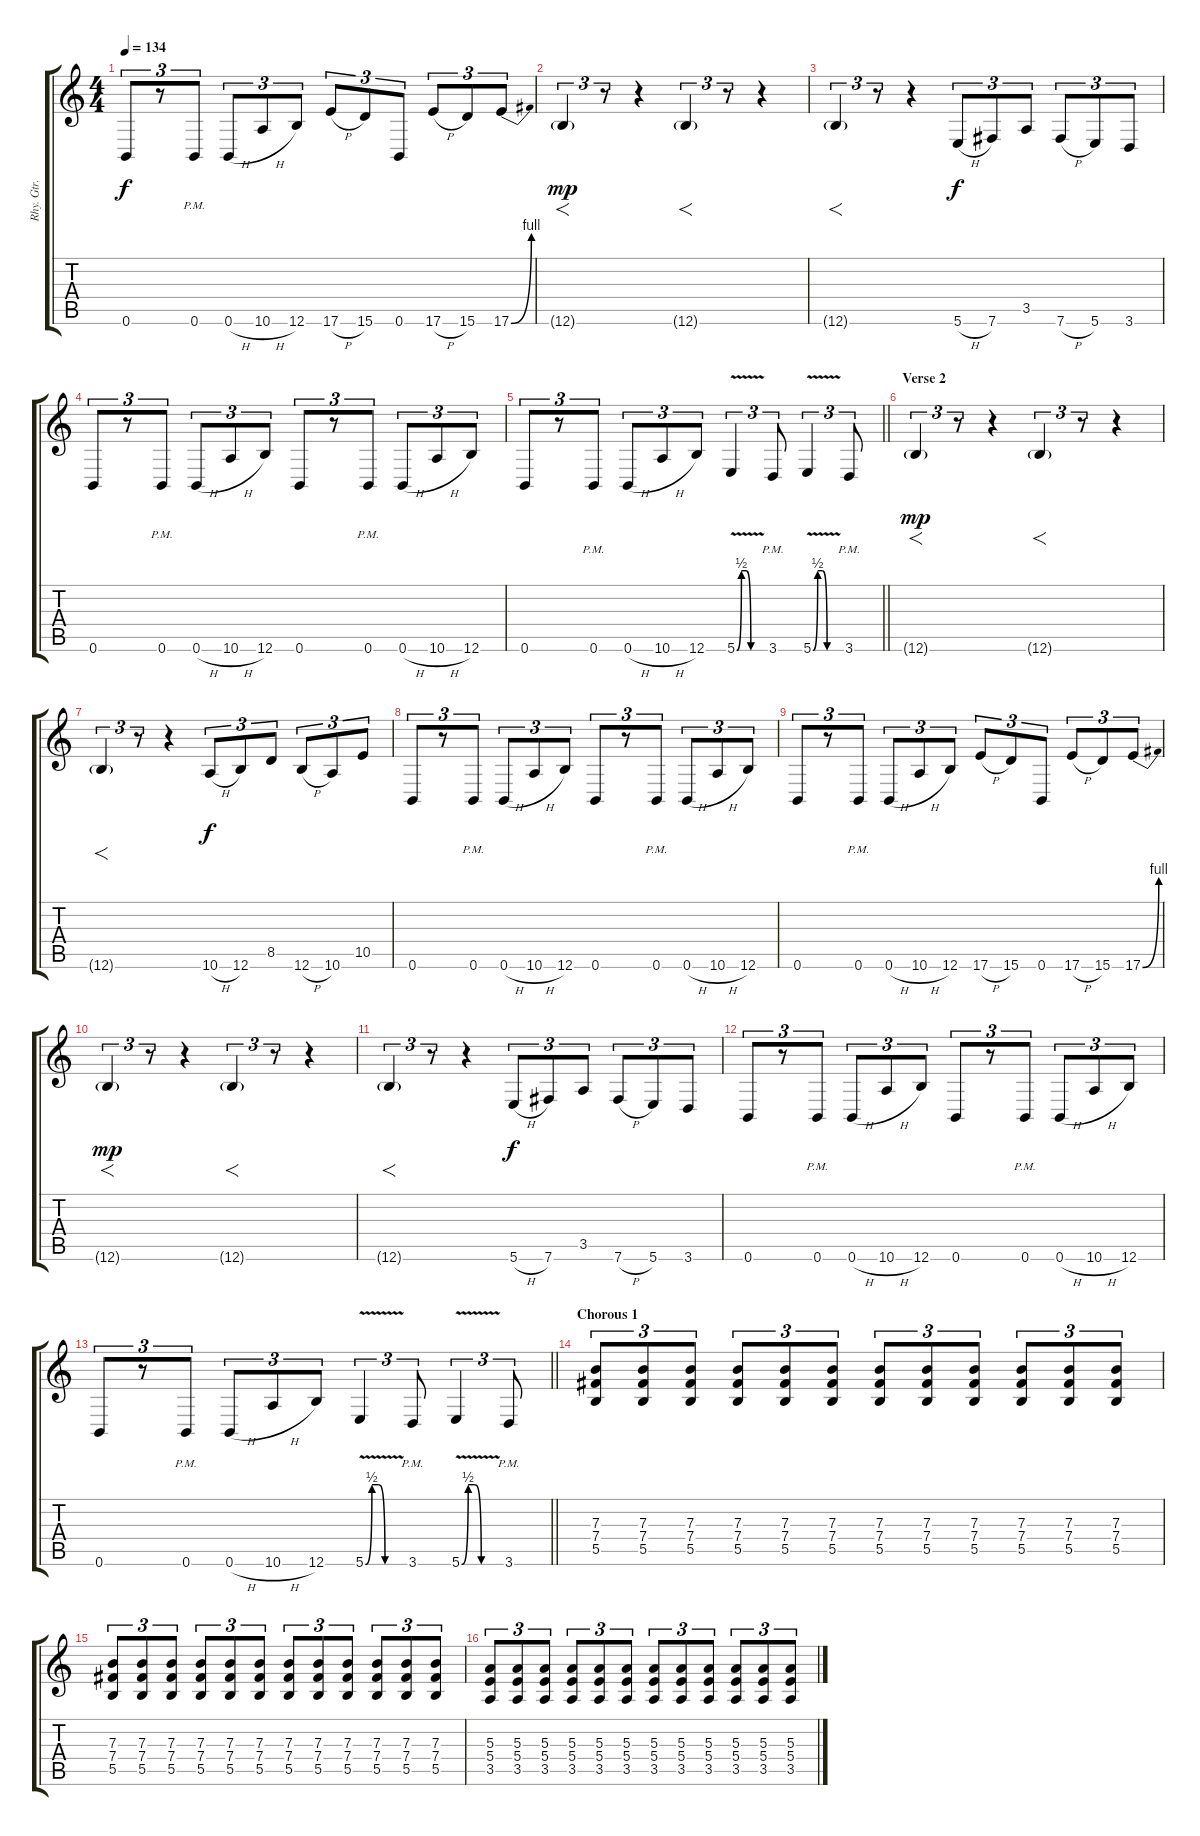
\track ("Rhy. Gtr. 1" "Rhy. Gtr. ") {instrument distortionguitar}
\staff {score tabs}
\tuning (Db4 Ab3 E3 B2 Gb2 B1) {hide}
\ts (4 4)
\tempo 134
\clef g2
\ks c
0.6.8{tu (3 2) dy f} r.8{tu (3 2)} 0.6{pm}.8{tu (3 2)} 0.6{h}.8{tu (3 2)} 10.6{h}.8{tu (3 2)} 12.6.8{tu (3 2)} 17.6{h}.8{tu (3 2)} 15.6.8{tu (3 2)} 0.6.8{tu (3 2)} 17.6{h}.8{tu (3 2)} 15.6.8{tu (3 2)} 17.6{be (bend 0 0 60 4)}.8{tu (3 2)} |
12.6{g}.4{f tu (3 2) dy mp} r.8{tu (3 2)} r.4 12.6{g}.4{f tu (3 2)} r.8{tu (3 2)} r.4 |
12.6{g}.4{f tu (3 2)} r.8{tu (3 2)} r.4 5.6{h}.8{tu (3 2) dy f} 7.6.8{tu (3 2)} 3.5.8{tu (3 2)} 7.6{h}.8{tu (3 2)} 5.6.8{tu (3 2)} 3.6.8{tu (3 2)} |
0.6.8{tu (3 2)} r.8{tu (3 2)} 0.6{pm}.8{tu (3 2)} 0.6{h}.8{tu (3 2)} 10.6{h}.8{tu (3 2)} 12.6.8{tu (3 2)} 0.6.8{tu (3 2)} r.8{tu (3 2)} 0.6{pm}.8{tu (3 2)} 0.6{h}.8{tu (3 2)} 10.6{h}.8{tu (3 2)} 12.6.8{tu (3 2)} |
\barLineRight lightlight
0.6.8{tu (3 2)} r.8{tu (3 2)} 0.6{pm}.8{tu (3 2)} 0.6{h}.8{tu (3 2)} 10.6{h}.8{tu (3 2)} 12.6.8{tu (3 2)} 5.6{be (custom 0 0 10 2 20 2 30 0 60 0) v}.4{tu (3 2)} 3.6{pm}.8{tu (3 2)} 5.6{be (custom 0 0 10 2 20 2 30 0 60 0) v}.4{tu (3 2)} 3.6{pm}.8{tu (3 2)} |
\section ("" "Verse 2")
12.6{g}.4{f tu (3 2) dy mp} r.8{tu (3 2)} r.4 12.6{g}.4{f tu (3 2)} r.8{tu (3 2)} r.4 |
12.6{g}.4{f tu (3 2)} r.8{tu (3 2)} r.4 10.6{h}.8{tu (3 2) dy f} 12.6.8{tu (3 2)} 8.5.8{tu (3 2)} 12.6{h}.8{tu (3 2)} 10.6.8{tu (3 2)} 10.5.8{tu (3 2)} |
0.6.8{tu (3 2)} r.8{tu (3 2)} 0.6{pm}.8{tu (3 2)} 0.6{h}.8{tu (3 2)} 10.6{h}.8{tu (3 2)} 12.6.8{tu (3 2)} 0.6.8{tu (3 2)} r.8{tu (3 2)} 0.6{pm}.8{tu (3 2)} 0.6{h}.8{tu (3 2)} 10.6{h}.8{tu (3 2)} 12.6.8{tu (3 2)} |
0.6.8{tu (3 2)} r.8{tu (3 2)} 0.6{pm}.8{tu (3 2)} 0.6{h}.8{tu (3 2)} 10.6{h}.8{tu (3 2)} 12.6.8{tu (3 2)} 17.6{h}.8{tu (3 2)} 15.6.8{tu (3 2)} 0.6.8{tu (3 2)} 17.6{h}.8{tu (3 2)} 15.6.8{tu (3 2)} 17.6{be (bend 0 0 60 4)}.8{tu (3 2)} |
12.6{g}.4{f tu (3 2) dy mp} r.8{tu (3 2)} r.4 12.6{g}.4{f tu (3 2)} r.8{tu (3 2)} r.4 |
12.6{g}.4{f tu (3 2)} r.8{tu (3 2)} r.4 5.6{h}.8{tu (3 2) dy f} 7.6.8{tu (3 2)} 3.5.8{tu (3 2)} 7.6{h}.8{tu (3 2)} 5.6.8{tu (3 2)} 3.6.8{tu (3 2)} |
0.6.8{tu (3 2)} r.8{tu (3 2)} 0.6{pm}.8{tu (3 2)} 0.6{h}.8{tu (3 2)} 10.6{h}.8{tu (3 2)} 12.6.8{tu (3 2)} 0.6.8{tu (3 2)} r.8{tu (3 2)} 0.6{pm}.8{tu (3 2)} 0.6{h}.8{tu (3 2)} 10.6{h}.8{tu (3 2)} 12.6.8{tu (3 2)} |
\barLineRight lightlight
0.6.8{tu (3 2)} r.8{tu (3 2)} 0.6{pm}.8{tu (3 2)} 0.6{h}.8{tu (3 2)} 10.6{h}.8{tu (3 2)} 12.6.8{tu (3 2)} 5.6{be (custom 0 0 10 2 20 2 30 0 60 0) v}.4{tu (3 2)} 3.6{pm}.8{tu (3 2)} 5.6{be (custom 0 0 10 2 20 2 30 0 60 0) v}.4{tu (3 2)} 3.6{pm}.8{tu (3 2)} |
\section ("" "Chorous 1")
(7.3 7.4 5.5).8{tu (3 2)} (7.3 7.4 5.5).8{tu (3 2)} (7.3 7.4 5.5).8{tu (3 2)} (7.3 7.4 5.5).8{tu (3 2)} (7.3 7.4 5.5).8{tu (3 2)} (7.3 7.4 5.5).8{tu (3 2)} (7.3 7.4 5.5).8{tu (3 2)} (7.3 7.4 5.5).8{tu (3 2)} (7.3 7.4 5.5).8{tu (3 2)} (7.3 7.4 5.5).8{tu (3 2)} (7.3 7.4 5.5).8{tu (3 2)} (7.3 7.4 5.5).8{tu (3 2)} |
(7.3 7.4 5.5).8{tu (3 2)} (7.3 7.4 5.5).8{tu (3 2)} (7.3 7.4 5.5).8{tu (3 2)} (7.3 7.4 5.5).8{tu (3 2)} (7.3 7.4 5.5).8{tu (3 2)} (7.3 7.4 5.5).8{tu (3 2)} (7.3 7.4 5.5).8{tu (3 2)} (7.3 7.4 5.5).8{tu (3 2)} (7.3 7.4 5.5).8{tu (3 2)} (7.3 7.4 5.5).8{tu (3 2)} (7.3 7.4 5.5).8{tu (3 2)} (7.3 7.4 5.5).8{tu (3 2)} |
(5.3 5.4 3.5).8{tu (3 2)} (5.3 5.4 3.5).8{tu (3 2)} (5.3 5.4 3.5).8{tu (3 2)} (5.3 5.4 3.5).8{tu (3 2)} (5.3 5.4 3.5).8{tu (3 2)} (5.3 5.4 3.5).8{tu (3 2)} (5.3 5.4 3.5).8{tu (3 2)} (5.3 5.4 3.5).8{tu (3 2)} (5.3 5.4 3.5).8{tu (3 2)} (5.3 5.4 3.5).8{tu (3 2)} (5.3 5.4 3.5).8{tu (3 2)} (5.3 5.4 3.5).8{tu (3 2)}
